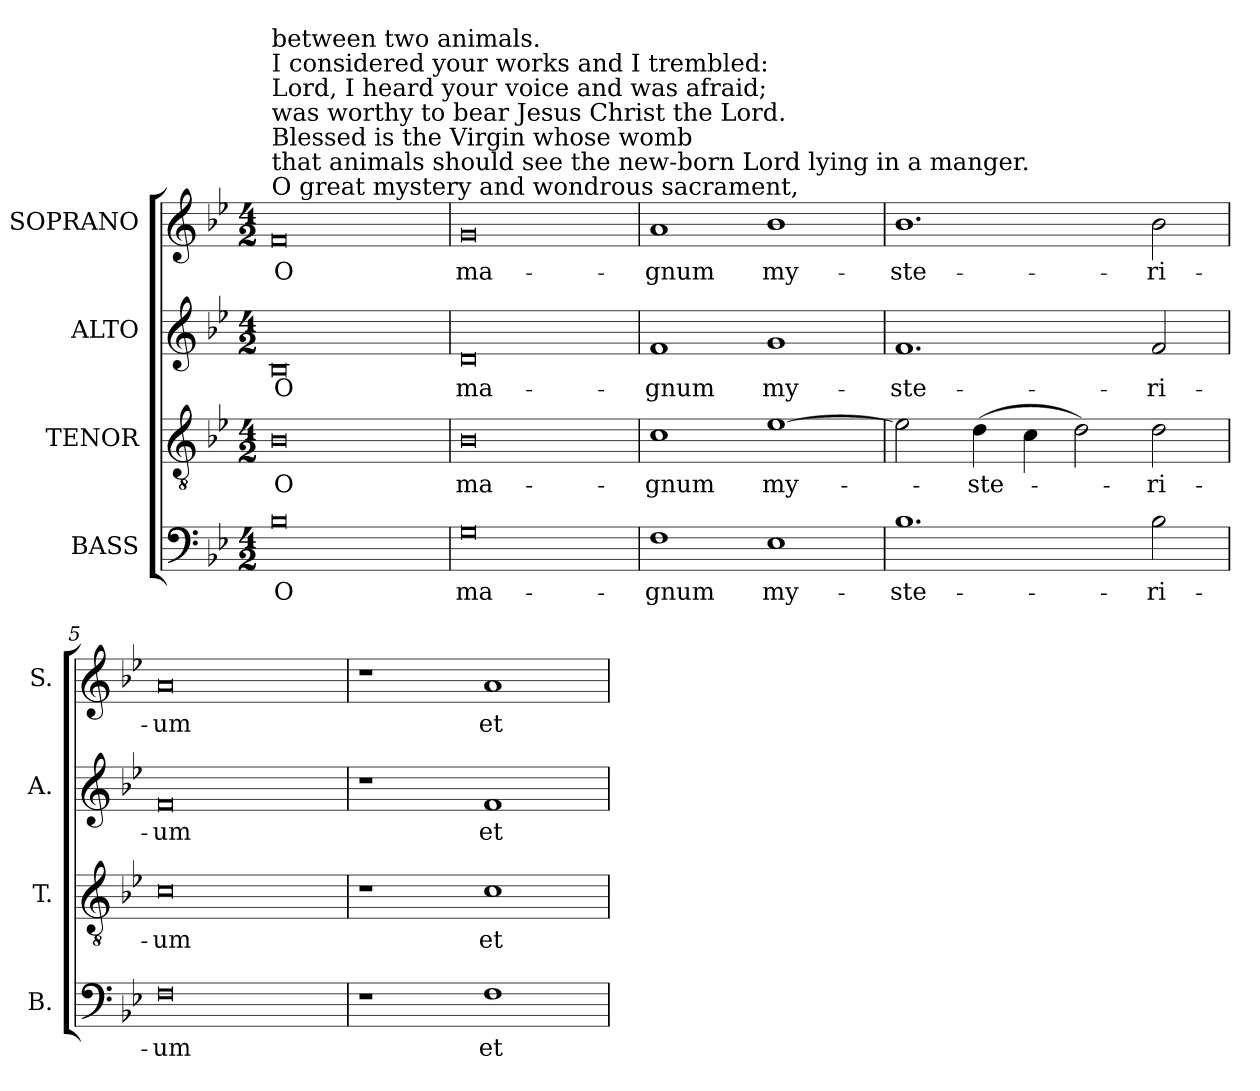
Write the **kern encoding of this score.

**kern	**text	**kern	**text	**kern	**text	**kern	**text
*part4	*part4	*part3	*part3	*part2	*part2	*part1	*part1
*staff4	*staff4	*staff3	*staff3	*staff2	*staff2	*staff1	*staff1
*I"BASS	*	*I"TENOR	*	*I"ALTO	*	*I"SOPRANO	*
*I'B.	*	*I'T.	*	*I'A.	*	*I'S.	*
!!LO:PB:g=z
*clefF4	*	*clefGv2	*	*clefG2	*	*clefG2	*
*	*	*ITrd7c12	*	*	*	*	*
*k[b-e-]	*	*k[b-e-]	*	*k[b-e-]	*	*k[b-e-]	*
*B-:	*	*B-:	*	*B-:	*	*B-:	*
*M4/2	*	*M4/2	*	*M4/2	*	*M4/2	*
*MM184	*	*MM184	*	*MM184	*	*MM184	*
=1	=1	=1	=1	=1	=1	=1	=1
!	!LO:LY:b:color=#000000	!	!	!	!	!	!
!	!	!	!LO:LY:b:color=#000000	!	!	!	!
!	!	!	!	!	!LO:LY:b:color=#000000	!	!
!	!	!	!	!	!	!LO:TX:a:t=O great mystery and wondrous sacrament,	!
!	!	!	!	!	!	!LO:TX:t=that animals should see the new-born Lord lying in a manger.	!
!	!	!	!	!	!	!LO:TX:t=Blessed is the Virgin whose womb	!
!	!	!	!	!	!	!LO:TX:t=was worthy to bear Jesus Christ the Lord.	!
!	!	!	!	!	!	!LO:TX:t=Lord, I heard your voice and was afraid;	!
!	!	!	!	!	!	!LO:TX:t=I considered your works and I trembled&colon;	!
!	!	!	!	!	!	!LO:TX:t=between two animals.	!
!	!	!	!	!	!	!	!LO:LY:b:color=#000000
0B-i	O	0BB-i	O	0B-i	O	0fi	O
=2	=2	=2	=2	=2	=2	=2	=2
!	!LO:LY:b:color=#000000	!	!	!	!	!	!
!	!	!	!LO:LY:b:color=#000000	!	!	!	!
!	!	!	!	!	!LO:LY:b:color=#000000	!	!
!	!	!	!	!	!	!	!LO:LY:b:color=#000000
0Gi	ma-	0BB-i	ma-	0di	ma-	0gi	ma-
=3	=3	=3	=3	=3	=3	=3	=3
!	!LO:LY:b:color=#000000	!	!	!	!	!	!
!	!	!	!LO:LY:b:color=#000000	!	!	!	!
!	!	!	!	!	!LO:LY:b:color=#000000	!	!
!	!	!	!	!	!	!	!LO:LY:b:color=#000000
1Fi	-gnum	1Ci	-gnum	1fi	-gnum	1ai	-gnum
!	!LO:LY:b:color=#000000	!	!	!	!	!	!
!	!	!	!LO:LY:b:color=#000000	!	!	!	!
!	!	!	!	!	!LO:LY:b:color=#000000	!	!
!	!	!	!	!	!	!	!LO:LY:b:color=#000000
1E-i	my-	[1E-i	my-	1gi	my-	1b-i	my-
=4	=4	=4	=4	=4	=4	=4	=4
!	!LO:LY:b:color=#000000	!	!	!	!	!	!
!	!	!	!	!	!LO:LY:b:color=#000000	!	!
!	!	!	!	!	!	!	!LO:LY:b:color=#000000
1.B-i	-ste-	2E-i\]	.	1.fi	-ste-	1.b-i	-ste-
!	!	!	!LO:LY:b:color=#000000	!	!	!	!
.	.	(4Di\	-ste-	.	.	.	.
.	.	4Ci\	.	.	.	.	.
.	.	2Di\)	.	.	.	.	.
!	!LO:LY:b:color=#000000	!	!	!	!	!	!
!	!	!	!LO:LY:b:color=#000000	!	!	!	!
!	!	!	!	!	!LO:LY:b:color=#000000	!	!
!	!	!	!	!	!	!	!LO:LY:b:color=#000000
2B-i\	-ri-	2Di\	-ri-	2fi/	-ri-	2b-i\	-ri-
=5	=5	=5	=5	=5	=5	=5	=5
!	!LO:LY:b:color=#000000	!	!	!	!	!	!
!	!	!	!LO:LY:b:color=#000000	!	!	!	!
!	!	!	!	!	!LO:LY:b:color=#000000	!	!
!	!	!	!	!	!	!	!LO:LY:b:color=#000000
0Fi	-um	0Ci	-um	0fi	-um	0ai	-um
=6	=6	=6	=6	=6	=6	=6	=6
1r	.	1r	.	1r	.	1r	.
!	!LO:LY:b:color=#000000	!	!	!	!	!	!
!	!	!	!LO:LY:b:color=#000000	!	!	!	!
!	!	!	!	!	!LO:LY:b:color=#000000	!	!
!	!	!	!	!	!	!	!LO:LY:b:color=#000000
1Fi	et	1Ci	et	1fi	et	1ai	et
=	=	=	=	=	=	=	=
*-	*-	*-	*-	*-	*-	*-	*-
